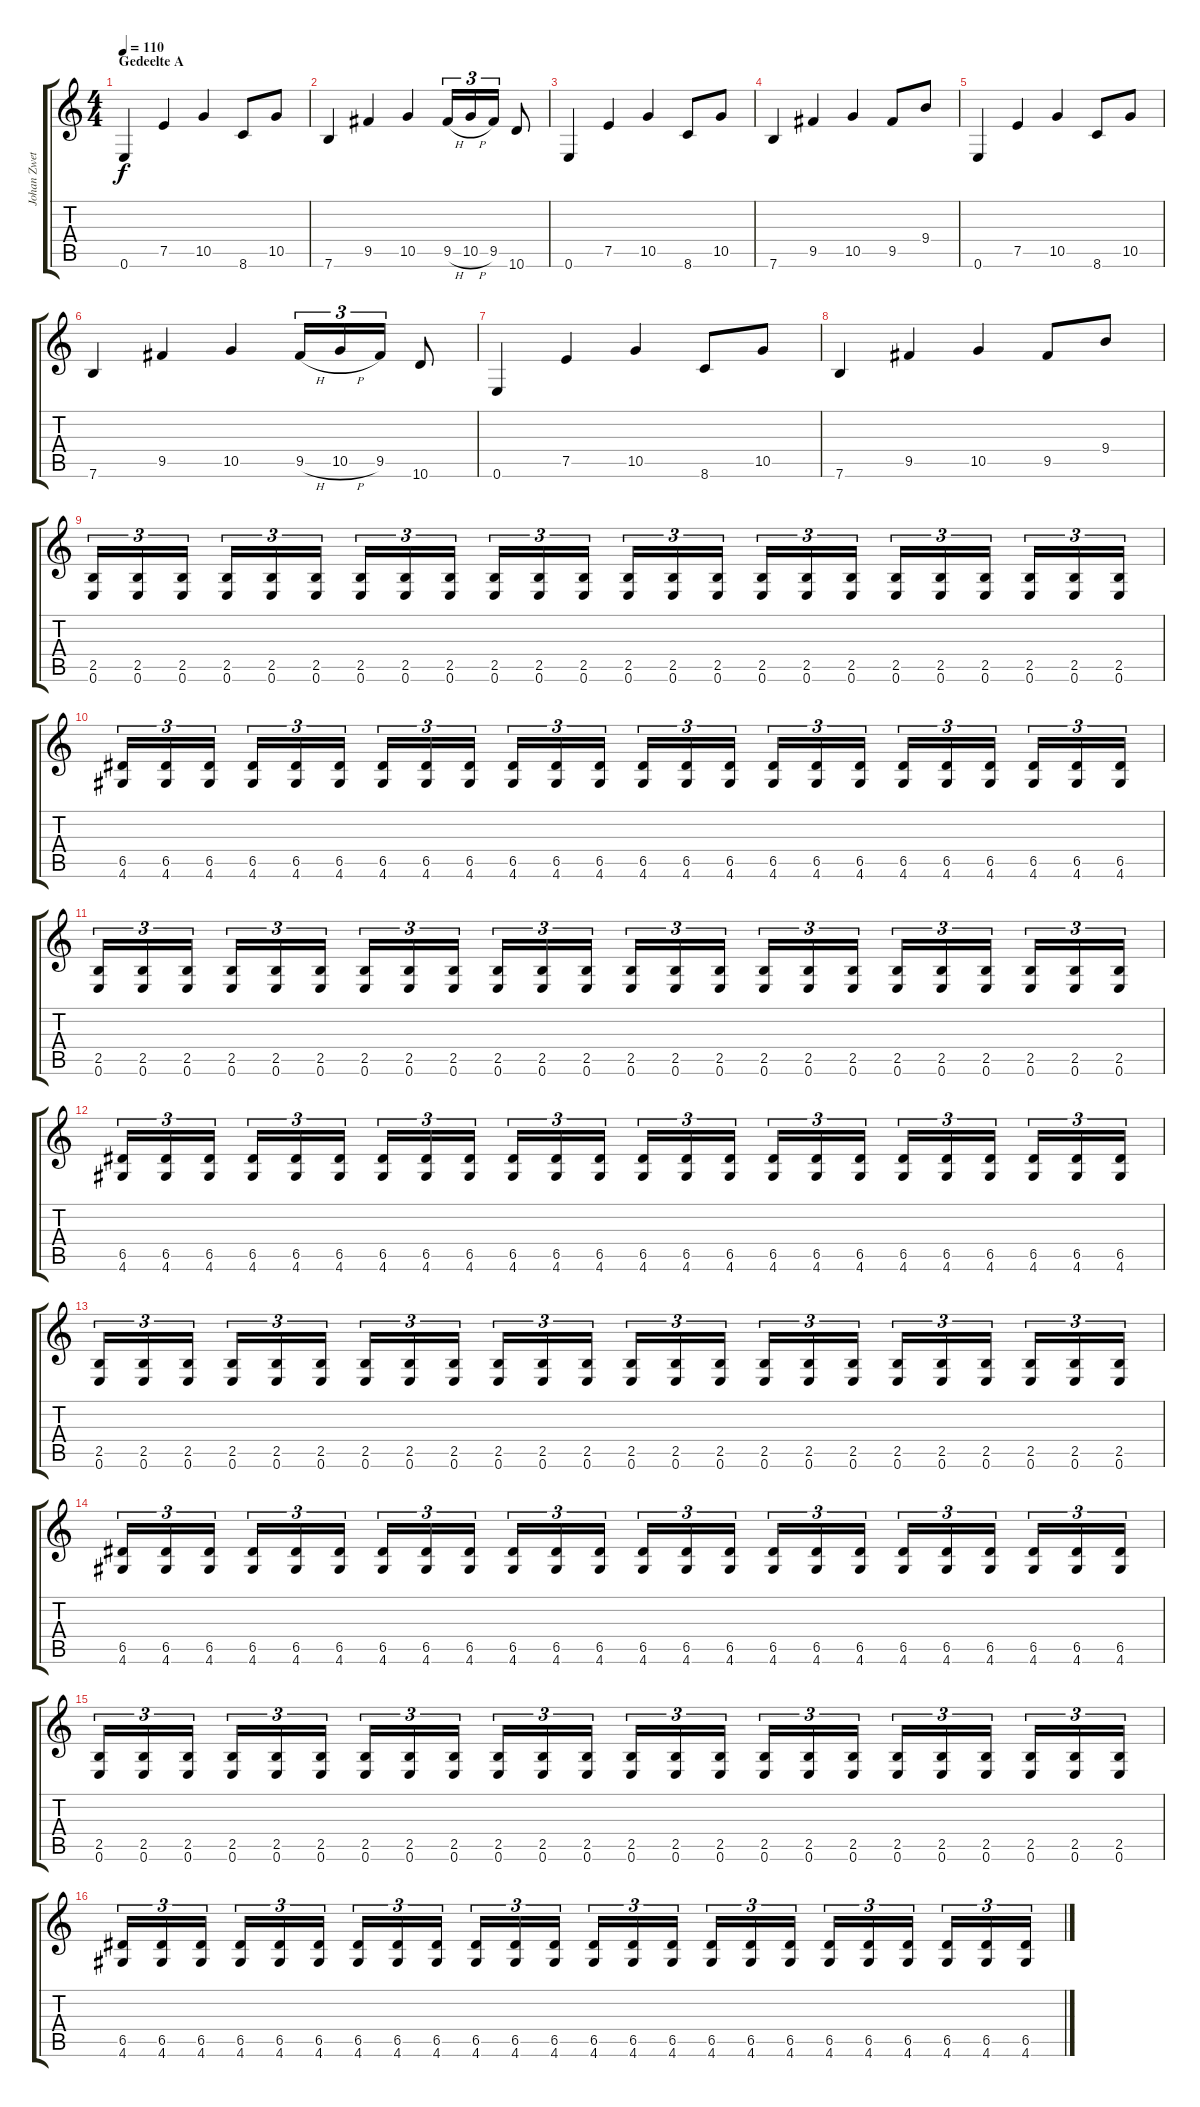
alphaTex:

\track ("Johan Zwetsloot" "Johan Zwet") {instrument overdrivenguitar}
\staff {score tabs}
\tuning (E4 B3 G3 D3 A2 E2) {hide}
\ts (4 4)
\section ("" "Gedeelte A")
\tempo 110
\clef g2
\ks c
0.6.4{dy f volume 10 instrument overdrivenguitar} 7.5.4 10.5.4 8.6.8 10.5.8 |
7.6.4 9.5.4 10.5.4 9.5{h}.16{tu (3 2)} 10.5{h}.16{tu (3 2)} 9.5.16{tu (3 2)} 10.6.8 |
0.6.4 7.5.4 10.5.4 8.6.8 10.5.8 |
7.6.4 9.5.4 10.5.4 9.5.8 9.4.8 |
0.6.4 7.5.4 10.5.4 8.6.8 10.5.8 |
7.6.4 9.5.4 10.5.4 9.5{h}.16{tu (3 2)} 10.5{h}.16{tu (3 2)} 9.5.16{tu (3 2)} 10.6.8 |
0.6.4 7.5.4 10.5.4 8.6.8 10.5.8 |
7.6.4 9.5.4 10.5.4 9.5.8 9.4.8 |
(2.5 0.6).16{tu (3 2)} (2.5 0.6).16{tu (3 2)} (2.5 0.6).16{tu (3 2) beam splitsecondary} (2.5 0.6).16{tu (3 2)} (2.5 0.6).16{tu (3 2)} (2.5 0.6).16{tu (3 2)} (2.5 0.6).16{tu (3 2)} (2.5 0.6).16{tu (3 2)} (2.5 0.6).16{tu (3 2) beam splitsecondary} (2.5 0.6).16{tu (3 2)} (2.5 0.6).16{tu (3 2)} (2.5 0.6).16{tu (3 2)} (2.5 0.6).16{tu (3 2)} (2.5 0.6).16{tu (3 2)} (2.5 0.6).16{tu (3 2) beam splitsecondary} (2.5 0.6).16{tu (3 2)} (2.5 0.6).16{tu (3 2)} (2.5 0.6).16{tu (3 2)} (2.5 0.6).16{tu (3 2)} (2.5 0.6).16{tu (3 2)} (2.5 0.6).16{tu (3 2) beam splitsecondary} (2.5 0.6).16{tu (3 2)} (2.5 0.6).16{tu (3 2)} (2.5 0.6).16{tu (3 2)} |
(6.5 4.6).16{tu (3 2)} (6.5 4.6).16{tu (3 2)} (6.5 4.6).16{tu (3 2) beam splitsecondary} (6.5 4.6).16{tu (3 2)} (6.5 4.6).16{tu (3 2)} (6.5 4.6).16{tu (3 2)} (6.5 4.6).16{tu (3 2)} (6.5 4.6).16{tu (3 2)} (6.5 4.6).16{tu (3 2) beam splitsecondary} (6.5 4.6).16{tu (3 2)} (6.5 4.6).16{tu (3 2)} (6.5 4.6).16{tu (3 2)} (6.5 4.6).16{tu (3 2)} (6.5 4.6).16{tu (3 2)} (6.5 4.6).16{tu (3 2) beam splitsecondary} (6.5 4.6).16{tu (3 2)} (6.5 4.6).16{tu (3 2)} (6.5 4.6).16{tu (3 2)} (6.5 4.6).16{tu (3 2)} (6.5 4.6).16{tu (3 2)} (6.5 4.6).16{tu (3 2) beam splitsecondary} (6.5 4.6).16{tu (3 2)} (6.5 4.6).16{tu (3 2)} (6.5 4.6).16{tu (3 2)} |
(2.5 0.6).16{tu (3 2)} (2.5 0.6).16{tu (3 2)} (2.5 0.6).16{tu (3 2) beam splitsecondary} (2.5 0.6).16{tu (3 2)} (2.5 0.6).16{tu (3 2)} (2.5 0.6).16{tu (3 2)} (2.5 0.6).16{tu (3 2)} (2.5 0.6).16{tu (3 2)} (2.5 0.6).16{tu (3 2) beam splitsecondary} (2.5 0.6).16{tu (3 2)} (2.5 0.6).16{tu (3 2)} (2.5 0.6).16{tu (3 2)} (2.5 0.6).16{tu (3 2)} (2.5 0.6).16{tu (3 2)} (2.5 0.6).16{tu (3 2) beam splitsecondary} (2.5 0.6).16{tu (3 2)} (2.5 0.6).16{tu (3 2)} (2.5 0.6).16{tu (3 2)} (2.5 0.6).16{tu (3 2)} (2.5 0.6).16{tu (3 2)} (2.5 0.6).16{tu (3 2) beam splitsecondary} (2.5 0.6).16{tu (3 2)} (2.5 0.6).16{tu (3 2)} (2.5 0.6).16{tu (3 2)} |
(6.5 4.6).16{tu (3 2)} (6.5 4.6).16{tu (3 2)} (6.5 4.6).16{tu (3 2) beam splitsecondary} (6.5 4.6).16{tu (3 2)} (6.5 4.6).16{tu (3 2)} (6.5 4.6).16{tu (3 2)} (6.5 4.6).16{tu (3 2)} (6.5 4.6).16{tu (3 2)} (6.5 4.6).16{tu (3 2) beam splitsecondary} (6.5 4.6).16{tu (3 2)} (6.5 4.6).16{tu (3 2)} (6.5 4.6).16{tu (3 2)} (6.5 4.6).16{tu (3 2)} (6.5 4.6).16{tu (3 2)} (6.5 4.6).16{tu (3 2) beam splitsecondary} (6.5 4.6).16{tu (3 2)} (6.5 4.6).16{tu (3 2)} (6.5 4.6).16{tu (3 2)} (6.5 4.6).16{tu (3 2)} (6.5 4.6).16{tu (3 2)} (6.5 4.6).16{tu (3 2) beam splitsecondary} (6.5 4.6).16{tu (3 2)} (6.5 4.6).16{tu (3 2)} (6.5 4.6).16{tu (3 2)} |
(2.5 0.6).16{tu (3 2)} (2.5 0.6).16{tu (3 2)} (2.5 0.6).16{tu (3 2) beam splitsecondary} (2.5 0.6).16{tu (3 2)} (2.5 0.6).16{tu (3 2)} (2.5 0.6).16{tu (3 2)} (2.5 0.6).16{tu (3 2)} (2.5 0.6).16{tu (3 2)} (2.5 0.6).16{tu (3 2) beam splitsecondary} (2.5 0.6).16{tu (3 2)} (2.5 0.6).16{tu (3 2)} (2.5 0.6).16{tu (3 2)} (2.5 0.6).16{tu (3 2)} (2.5 0.6).16{tu (3 2)} (2.5 0.6).16{tu (3 2) beam splitsecondary} (2.5 0.6).16{tu (3 2)} (2.5 0.6).16{tu (3 2)} (2.5 0.6).16{tu (3 2)} (2.5 0.6).16{tu (3 2)} (2.5 0.6).16{tu (3 2)} (2.5 0.6).16{tu (3 2) beam splitsecondary} (2.5 0.6).16{tu (3 2)} (2.5 0.6).16{tu (3 2)} (2.5 0.6).16{tu (3 2)} |
(6.5 4.6).16{tu (3 2)} (6.5 4.6).16{tu (3 2)} (6.5 4.6).16{tu (3 2) beam splitsecondary} (6.5 4.6).16{tu (3 2)} (6.5 4.6).16{tu (3 2)} (6.5 4.6).16{tu (3 2)} (6.5 4.6).16{tu (3 2)} (6.5 4.6).16{tu (3 2)} (6.5 4.6).16{tu (3 2) beam splitsecondary} (6.5 4.6).16{tu (3 2)} (6.5 4.6).16{tu (3 2)} (6.5 4.6).16{tu (3 2)} (6.5 4.6).16{tu (3 2)} (6.5 4.6).16{tu (3 2)} (6.5 4.6).16{tu (3 2) beam splitsecondary} (6.5 4.6).16{tu (3 2)} (6.5 4.6).16{tu (3 2)} (6.5 4.6).16{tu (3 2)} (6.5 4.6).16{tu (3 2)} (6.5 4.6).16{tu (3 2)} (6.5 4.6).16{tu (3 2) beam splitsecondary} (6.5 4.6).16{tu (3 2)} (6.5 4.6).16{tu (3 2)} (6.5 4.6).16{tu (3 2)} |
(2.5 0.6).16{tu (3 2)} (2.5 0.6).16{tu (3 2)} (2.5 0.6).16{tu (3 2) beam splitsecondary} (2.5 0.6).16{tu (3 2)} (2.5 0.6).16{tu (3 2)} (2.5 0.6).16{tu (3 2)} (2.5 0.6).16{tu (3 2)} (2.5 0.6).16{tu (3 2)} (2.5 0.6).16{tu (3 2) beam splitsecondary} (2.5 0.6).16{tu (3 2)} (2.5 0.6).16{tu (3 2)} (2.5 0.6).16{tu (3 2)} (2.5 0.6).16{tu (3 2)} (2.5 0.6).16{tu (3 2)} (2.5 0.6).16{tu (3 2) beam splitsecondary} (2.5 0.6).16{tu (3 2)} (2.5 0.6).16{tu (3 2)} (2.5 0.6).16{tu (3 2)} (2.5 0.6).16{tu (3 2)} (2.5 0.6).16{tu (3 2)} (2.5 0.6).16{tu (3 2) beam splitsecondary} (2.5 0.6).16{tu (3 2)} (2.5 0.6).16{tu (3 2)} (2.5 0.6).16{tu (3 2)} |
(6.5 4.6).16{tu (3 2)} (6.5 4.6).16{tu (3 2)} (6.5 4.6).16{tu (3 2) beam splitsecondary} (6.5 4.6).16{tu (3 2)} (6.5 4.6).16{tu (3 2)} (6.5 4.6).16{tu (3 2)} (6.5 4.6).16{tu (3 2)} (6.5 4.6).16{tu (3 2)} (6.5 4.6).16{tu (3 2) beam splitsecondary} (6.5 4.6).16{tu (3 2)} (6.5 4.6).16{tu (3 2)} (6.5 4.6).16{tu (3 2)} (6.5 4.6).16{tu (3 2)} (6.5 4.6).16{tu (3 2)} (6.5 4.6).16{tu (3 2) beam splitsecondary} (6.5 4.6).16{tu (3 2)} (6.5 4.6).16{tu (3 2)} (6.5 4.6).16{tu (3 2)} (6.5 4.6).16{tu (3 2)} (6.5 4.6).16{tu (3 2)} (6.5 4.6).16{tu (3 2) beam splitsecondary} (6.5 4.6).16{tu (3 2)} (6.5 4.6).16{tu (3 2)} (6.5 4.6).16{tu (3 2)}
